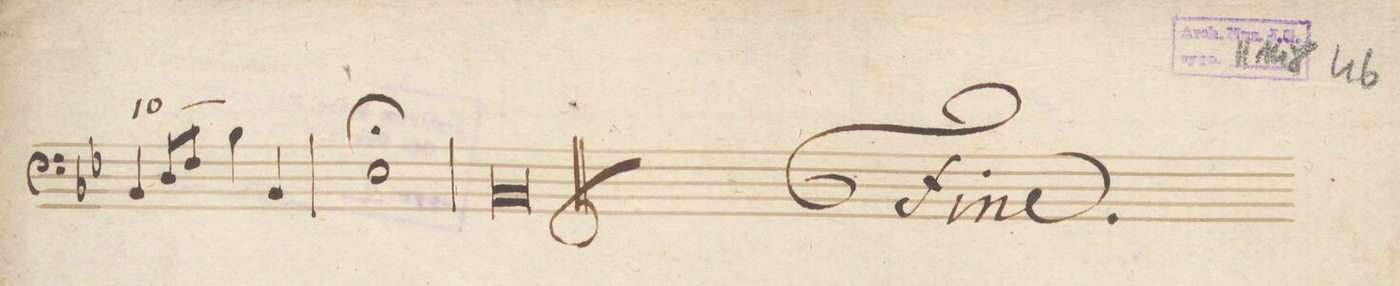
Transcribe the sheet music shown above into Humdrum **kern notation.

**kern	**fba	**dynam
*I"Organo.	*	*
*clefF4	*	*
*k[b-e-]	*	*
*met(c|)	*	*
*M2/2	*	*
4BB-/	10_	.
8D/L	.	.
8F/J	.	.
4B-\	X	.
4BB-/	.	.
=95	=95	=95
1E-;	.	.
=96	=96	=96
1BB-	.	.
==	==	==
*-	*-	*-
